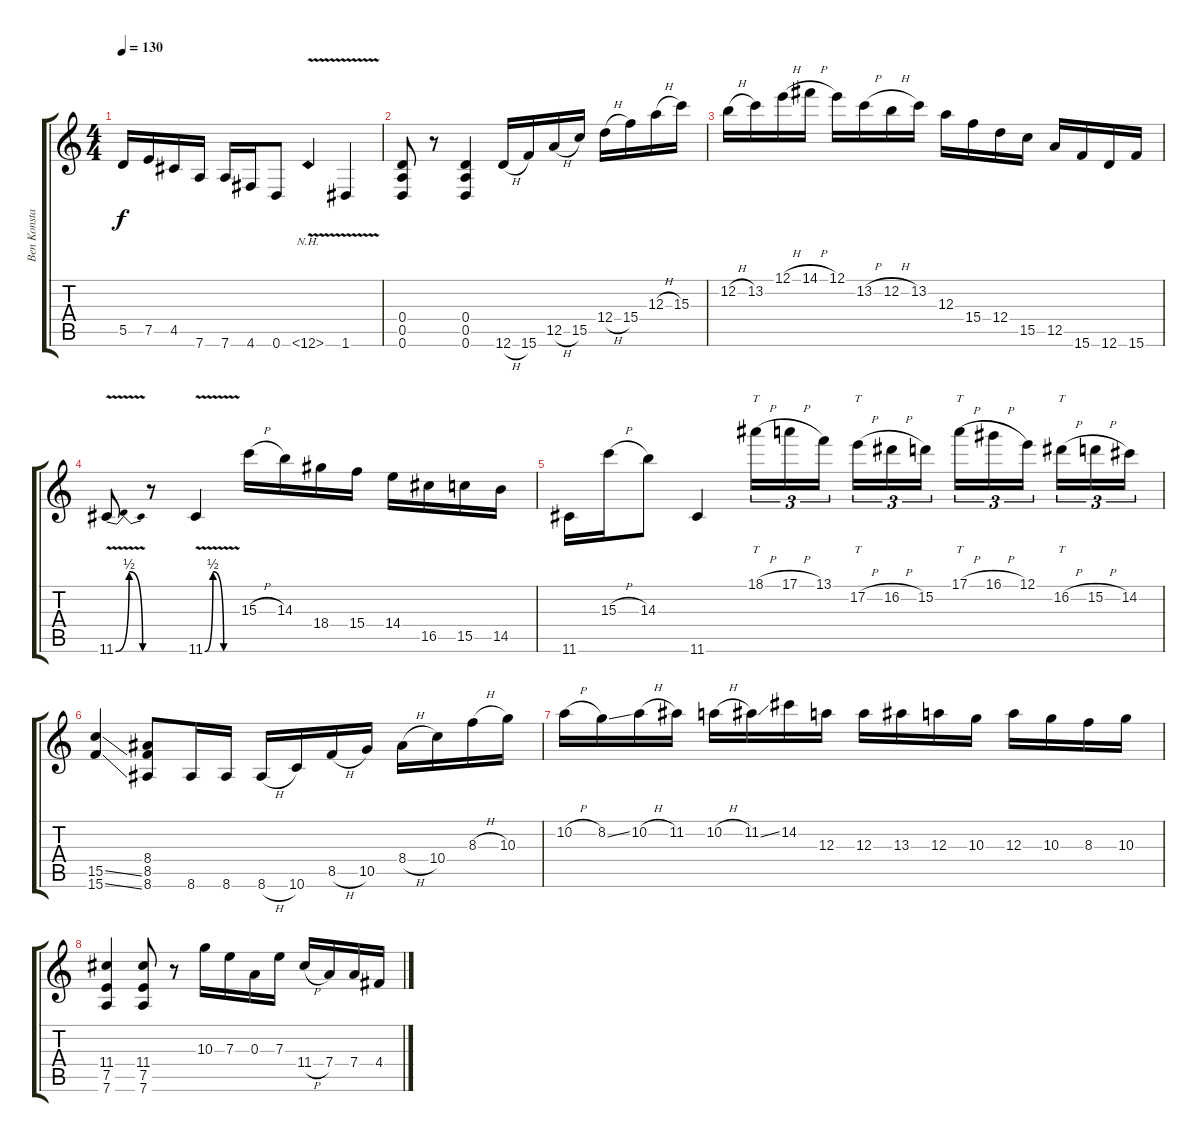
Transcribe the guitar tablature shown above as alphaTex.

\track ("Ben Konstantinovic" "Ben Konsta") {instrument distortionguitar}
\staff {score tabs}
\tuning (E4 B3 A3 D3 A2 D2) {hide}
\ts (4 4)
\tempo 130
\clef g2
\ks c
5.5.16{dy f} 7.5.16 4.5.16 7.6.16 7.6.16 4.6.16 0.6.8 6.6{nh v}.4 1.6{v}.4 |
(0.4 0.5 0.6).8 r.8 (0.4 0.5 0.6).4 12.6{h}.16 15.6.16 12.5{h}.16 15.5.16 12.4{h}.16 15.4.16 12.3{h}.16 15.3.16 |
12.2{h}.16 13.2.16 12.1{h}.16 14.1{h}.16 12.1.16 13.2{h}.16 12.2{h}.16 13.2.16 12.3.16 15.4.16 12.4.16 15.5.16 12.5.16 15.6.16 12.6.16 15.6.16 |
11.6{be (bendrelease 0 0 30 2 30 2 60 0) v}.8 r.8 11.6{be (custom 0 0 15 2 35 0 60 0) v}.4 15.3{h}.16 14.3.16 18.4.16 15.4.16 14.4.16 16.5.16 15.5.16 14.5.16 |
11.6.16 15.3{h}.16 14.3.8 11.6.4 18.1{h}.16{tt tu (3 2)} 17.1{h}.16{tu (3 2)} 13.1.16{tu (3 2)} 17.2{h}.16{tt tu (3 2)} 16.2{h}.16{tu (3 2)} 15.2.16{tu (3 2)} 17.1{h}.16{tt tu (3 2)} 16.1{h}.16{tu (3 2)} 12.1.16{tu (3 2)} 16.2{h}.16{tt tu (3 2)} 15.2{h}.16{tu (3 2)} 14.2.16{tu (3 2)} |
(15.5{ss} 15.6{ss}).4 (8.4 8.5 8.6).8 8.6.16 8.6.16 8.6{h}.16 10.6.16 8.5{h}.16 10.5.16 8.4{h}.16 10.4.16 8.3{h}.16 10.3.16 |
10.2{h}.16 8.2{ss}.16 10.2{h}.16 11.2.16 10.2{h}.16 11.2{ss}.16 14.2.16 12.3.16 12.3.16 13.3.16 12.3.16 10.3.16 12.3.16 10.3.16 8.3.16 10.3.16 |
(11.4 7.5 7.6).4 (11.4 7.5 7.6).8 r.8 10.3.16 7.3.16 0.3.16 7.3.16 11.4{h}.16 7.4.16 7.4.16 4.4.16
